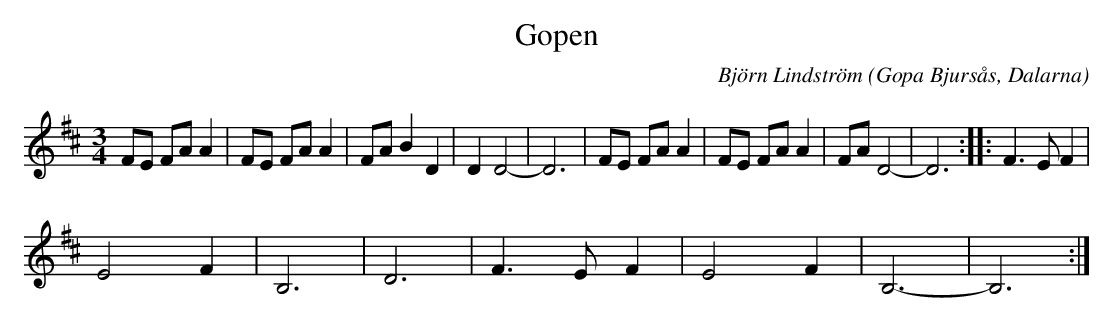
X:1
C: Björn Lindström
T:Gopen
O: Gopa Bjursås, Dalarna
M:3/4
L:1/8
K:D
FE FA A2 | FE FA A2 | FA B2 D2 | D2 D4- | D6 | FE FA A2 | FE FA A2 | FA D4- | D6 ::$ F3 E F2 | %10
E4 F2 | B,6 | D6 | F3 E F2 | E4 F2 | B,6- | B,6 :| %17
